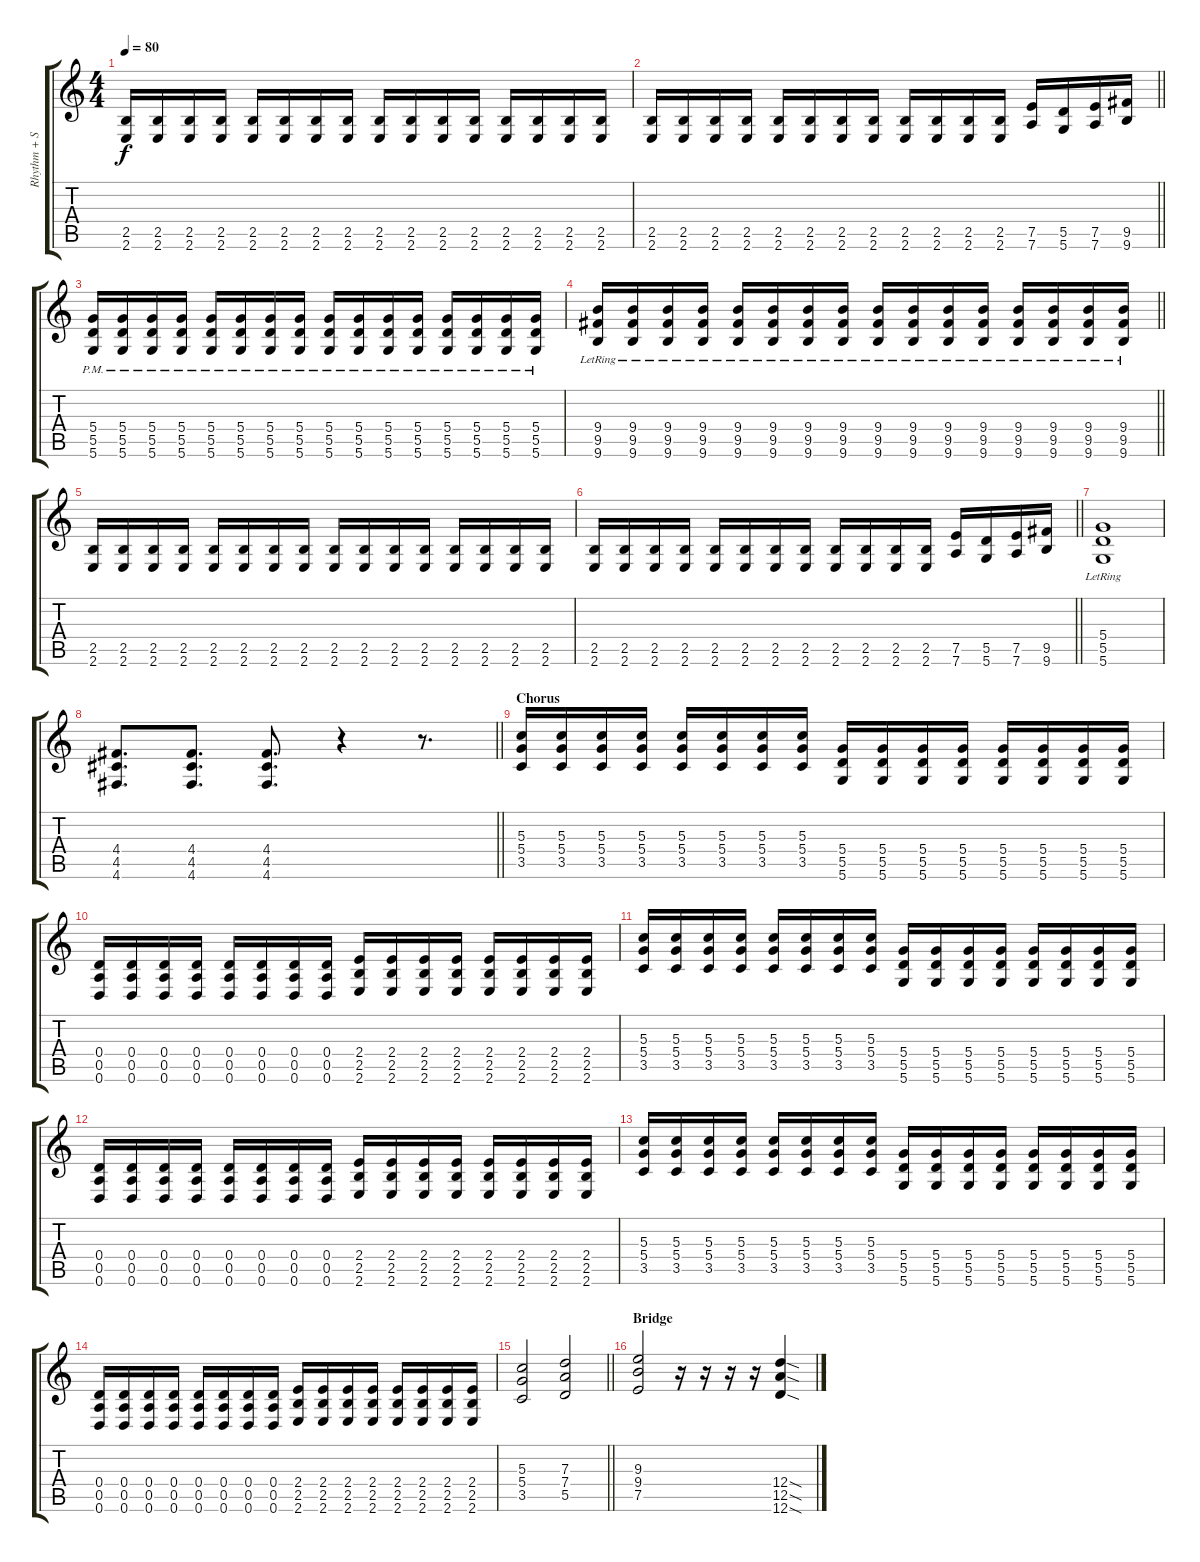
\track ("Rhythm + Solo Guitar" "Rhythm + S") {instrument distortionguitar}
\staff {score tabs}
\tuning (E4 B3 G3 D3 A2 D2) {hide}
\ts (4 4)
\tempo 80
\clef g2
\ks c
(2.5 2.6).16{dy f} (2.5 2.6).16 (2.5 2.6).16 (2.5 2.6).16 (2.5 2.6).16 (2.5 2.6).16 (2.5 2.6).16 (2.5 2.6).16 (2.5 2.6).16 (2.5 2.6).16 (2.5 2.6).16 (2.5 2.6).16 (2.5 2.6).16 (2.5 2.6).16 (2.5 2.6).16 (2.5 2.6).16 |
\barLineRight lightlight
(2.5 2.6).16 (2.5 2.6).16 (2.5 2.6).16 (2.5 2.6).16 (2.5 2.6).16 (2.5 2.6).16 (2.5 2.6).16 (2.5 2.6).16 (2.5 2.6).16 (2.5 2.6).16 (2.5 2.6).16 (2.5 2.6).16 (7.5 7.6).16 (5.5 5.6).16 (7.5 7.6).16 (9.5 9.6).16 |
(5.4{pm} 5.5 5.6{pm}).16 (5.4{pm} 5.5 5.6{pm}).16 (5.4{pm} 5.5 5.6{pm}).16 (5.4{pm} 5.5 5.6{pm}).16 (5.4{pm} 5.5 5.6{pm}).16 (5.4{pm} 5.5 5.6{pm}).16 (5.4{pm} 5.5 5.6{pm}).16 (5.4{pm} 5.5 5.6{pm}).16 (5.4{pm} 5.5 5.6{pm}).16 (5.4{pm} 5.5 5.6{pm}).16 (5.4{pm} 5.5 5.6{pm}).16 (5.4{pm} 5.5 5.6{pm}).16 (5.4{pm} 5.5 5.6{pm}).16 (5.4{pm} 5.5 5.6{pm}).16 (5.4{pm} 5.5 5.6{pm}).16 (5.4{pm} 5.5 5.6{pm}).16 |
\barLineRight lightlight
(9.4{lr} 9.5{lr} 9.6).16 (9.4{lr} 9.5{lr} 9.6{lr}).16 (9.4{lr} 9.5{lr} 9.6{lr}).16 (9.4{lr} 9.5{lr} 9.6{lr}).16 (9.4{lr} 9.5{lr} 9.6{lr}).16 (9.4{lr} 9.5{lr} 9.6{lr}).16 (9.4{lr} 9.5{lr} 9.6{lr}).16 (9.4{lr} 9.5{lr} 9.6{lr}).16 (9.4{lr} 9.5{lr} 9.6{lr}).16 (9.4{lr} 9.5{lr} 9.6{lr}).16 (9.4{lr} 9.5{lr} 9.6{lr}).16 (9.4{lr} 9.5{lr} 9.6{lr}).16 (9.4{lr} 9.5{lr} 9.6{lr}).16 (9.4{lr} 9.5{lr} 9.6{lr}).16 (9.4{lr} 9.5{lr} 9.6{lr}).16 (9.4{lr} 9.5{lr} 9.6{lr}).16 |
(2.5 2.6).16 (2.5 2.6).16 (2.5 2.6).16 (2.5 2.6).16 (2.5 2.6).16 (2.5 2.6).16 (2.5 2.6).16 (2.5 2.6).16 (2.5 2.6).16 (2.5 2.6).16 (2.5 2.6).16 (2.5 2.6).16 (2.5 2.6).16 (2.5 2.6).16 (2.5 2.6).16 (2.5 2.6).16 |
\barLineRight lightlight
(2.5 2.6).16 (2.5 2.6).16 (2.5 2.6).16 (2.5 2.6).16 (2.5 2.6).16 (2.5 2.6).16 (2.5 2.6).16 (2.5 2.6).16 (2.5 2.6).16 (2.5 2.6).16 (2.5 2.6).16 (2.5 2.6).16 (7.5 7.6).16 (5.5 5.6).16 (7.5 7.6).16 (9.5 9.6).16 |
(5.4{lr} 5.5 5.6).1 |
\barLineRight lightlight
(4.4 4.5 4.6).8{d} (4.4 4.5 4.6).8{d} (4.4 4.5 4.6).8{d} r.4 r.8{d} |
\section ("" "Chorus")
(5.3 5.4 3.5).16 (5.3 5.4 3.5).16 (5.3 5.4 3.5).16 (5.3 5.4 3.5).16 (5.3 5.4 3.5).16 (5.3 5.4 3.5).16 (5.3 5.4 3.5).16 (5.3 5.4 3.5).16 (5.4 5.5 5.6).16 (5.4 5.5 5.6).16 (5.4 5.5 5.6).16 (5.4 5.5 5.6).16 (5.4 5.5 5.6).16 (5.4 5.5 5.6).16 (5.4 5.5 5.6).16 (5.4 5.5 5.6).16 |
(0.4 0.5 0.6).16 (0.4 0.5 0.6).16 (0.4 0.5 0.6).16 (0.4 0.5 0.6).16 (0.4 0.5 0.6).16 (0.4 0.5 0.6).16 (0.4 0.5 0.6).16 (0.4 0.5 0.6).16 (2.4 2.5 2.6).16 (2.4 2.5 2.6).16 (2.4 2.5 2.6).16 (2.4 2.5 2.6).16 (2.4 2.5 2.6).16 (2.4 2.5 2.6).16 (2.4 2.5 2.6).16 (2.4 2.5 2.6).16 |
(5.3 5.4 3.5).16 (5.3 5.4 3.5).16 (5.3 5.4 3.5).16 (5.3 5.4 3.5).16 (5.3 5.4 3.5).16 (5.3 5.4 3.5).16 (5.3 5.4 3.5).16 (5.3 5.4 3.5).16 (5.4 5.5 5.6).16 (5.4 5.5 5.6).16 (5.4 5.5 5.6).16 (5.4 5.5 5.6).16 (5.4 5.5 5.6).16 (5.4 5.5 5.6).16 (5.4 5.5 5.6).16 (5.4 5.5 5.6).16 |
(0.4 0.5 0.6).16 (0.4 0.5 0.6).16 (0.4 0.5 0.6).16 (0.4 0.5 0.6).16 (0.4 0.5 0.6).16 (0.4 0.5 0.6).16 (0.4 0.5 0.6).16 (0.4 0.5 0.6).16 (2.4 2.5 2.6).16 (2.4 2.5 2.6).16 (2.4 2.5 2.6).16 (2.4 2.5 2.6).16 (2.4 2.5 2.6).16 (2.4 2.5 2.6).16 (2.4 2.5 2.6).16 (2.4 2.5 2.6).16 |
(5.3 5.4 3.5).16 (5.3 5.4 3.5).16 (5.3 5.4 3.5).16 (5.3 5.4 3.5).16 (5.3 5.4 3.5).16 (5.3 5.4 3.5).16 (5.3 5.4 3.5).16 (5.3 5.4 3.5).16 (5.4 5.5 5.6).16 (5.4 5.5 5.6).16 (5.4 5.5 5.6).16 (5.4 5.5 5.6).16 (5.4 5.5 5.6).16 (5.4 5.5 5.6).16 (5.4 5.5 5.6).16 (5.4 5.5 5.6).16 |
(0.4 0.5 0.6).16 (0.4 0.5 0.6).16 (0.4 0.5 0.6).16 (0.4 0.5 0.6).16 (0.4 0.5 0.6).16 (0.4 0.5 0.6).16 (0.4 0.5 0.6).16 (0.4 0.5 0.6).16 (2.4 2.5 2.6).16 (2.4 2.5 2.6).16 (2.4 2.5 2.6).16 (2.4 2.5 2.6).16 (2.4 2.5 2.6).16 (2.4 2.5 2.6).16 (2.4 2.5 2.6).16 (2.4 2.5 2.6).16 |
\barLineRight lightlight
(5.3 5.4 3.5).2 (7.3 7.4 5.5).2 |
\section ("" "Bridge")
(9.3 9.4 7.5).2 r.16 r.16 r.16 r.16 (12.4{sod} 12.5{sod} 12.6{sod}).4
